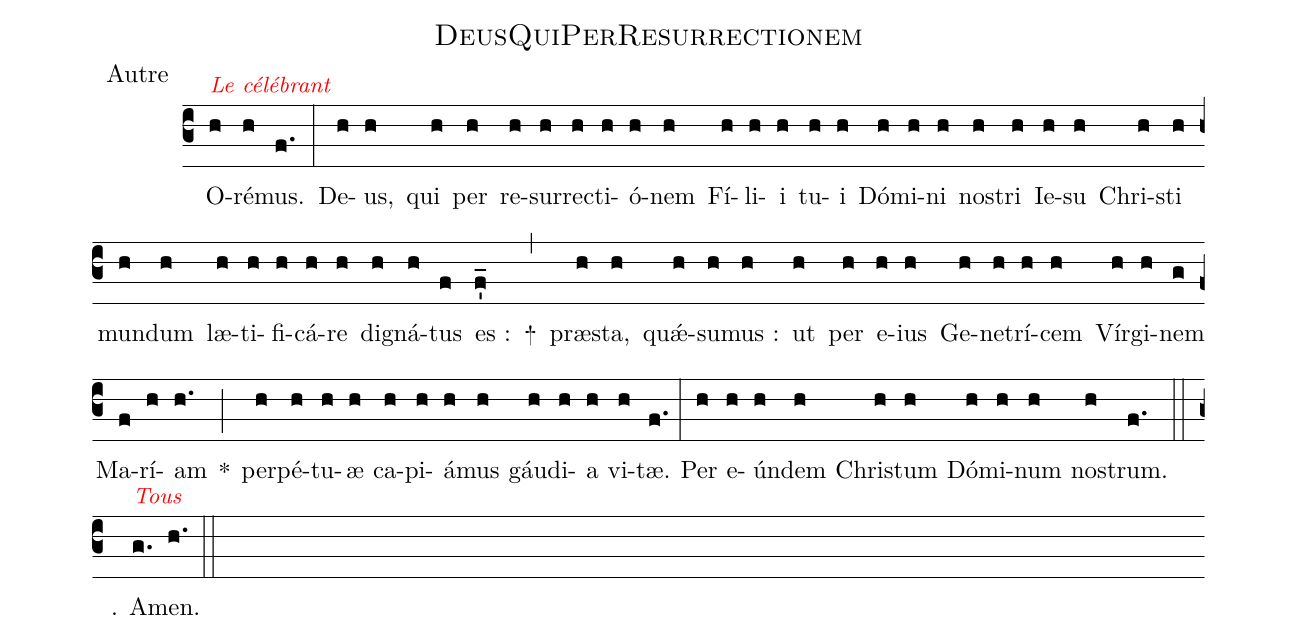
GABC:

name:DeusQuiPerResurrectionem;
office-part:Autre;
%%
(c3) <alt>\rubrica{Le célébrant}</alt>
O(h)ré(h)mus.(f.) (:)

De(h)us,(h) qui(h) per(h) re(h)sur(h)re(h)cti(h)ó(h)nem(h) Fí(h)li(h)i(h) tu(h)i(h) Dó(h)mi(h)ni(h) no(h)stri(h) Ie(h)su(h) Chri(h)sti(h) mun(h)dum(h) læ(h)ti(h)fi(h)cá(h)re(h) di(h)gná(h)tus(f) es :(f'_) +(,)
præ(h)sta,(h) quǽ(h)su(h)mus :(h) ut(h) per(h) e(h)ius(h) Ge(h)ne(h)trí(h)cem(h) Vír(h)gi(h)nem(g) Ma(f)rí(h)am(h.) *(;)
per(h)pé(h)tu(h)æ(h) ca(h)pi(h)á(h)mus(h) gáu(h)di(h)a(h) vi(h)tæ.(f.) (:)

Per(h) e(h)ún(h)dem(h) Chri(h)stum(h) Dó(h)mi(h)num(h) no(h)strum.(f.) (::)

<alt>\rubrica{Tous}</alt>
℟. {A}(g.)men.(h.) (::)
